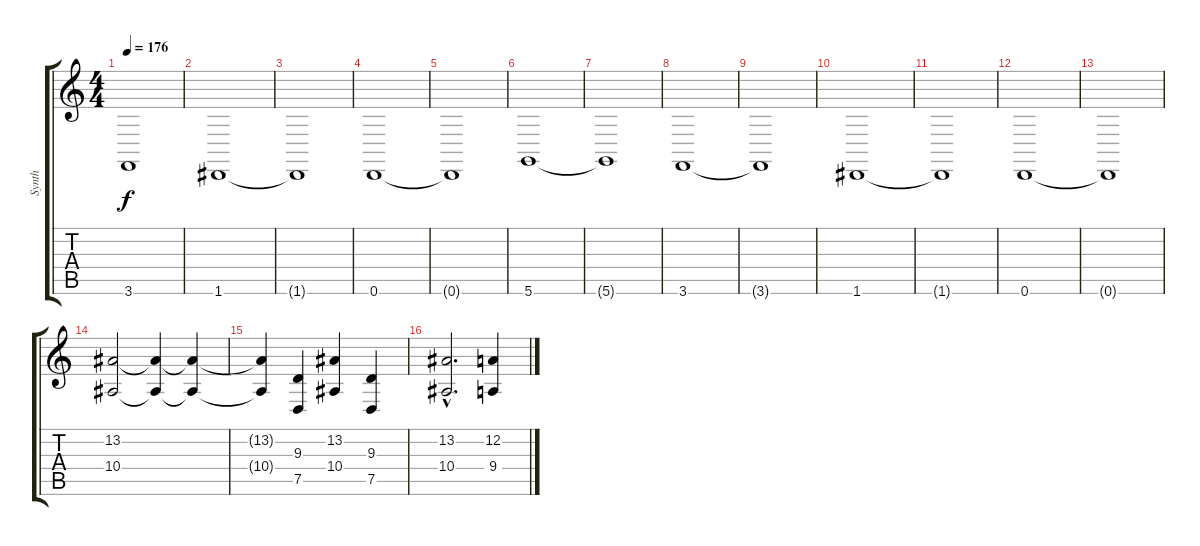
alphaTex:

\track ("Synth" "Synth") {instrument synthstrings2}
\staff {score tabs}
\tuning (D4 A3 F3 C3 G2 D2) {hide}
\ts (4 4)
\tempo 176
\clef g2
\ks c
3.6{t}.1{dy f} |
1.6.1 |
1.6{t}.1 |
0.6.1 |
0.6{t}.1 |
5.6.1 |
5.6{t}.1 |
3.6.1 |
3.6{t}.1 |
1.6.1 |
1.6{t}.1 |
0.6.1 |
0.6{t}.1 |
(13.2 10.4).2 (13.2{t} 10.4{t}).4 (13.2{t} 10.4{t}).4 |
(13.2{t} 10.4{t}).4 (9.3 7.5).4 (13.2 10.4).4 (9.3 7.5).4 |
(13.2{hac} 10.4{hac}).2{d} (12.2 9.4).4
